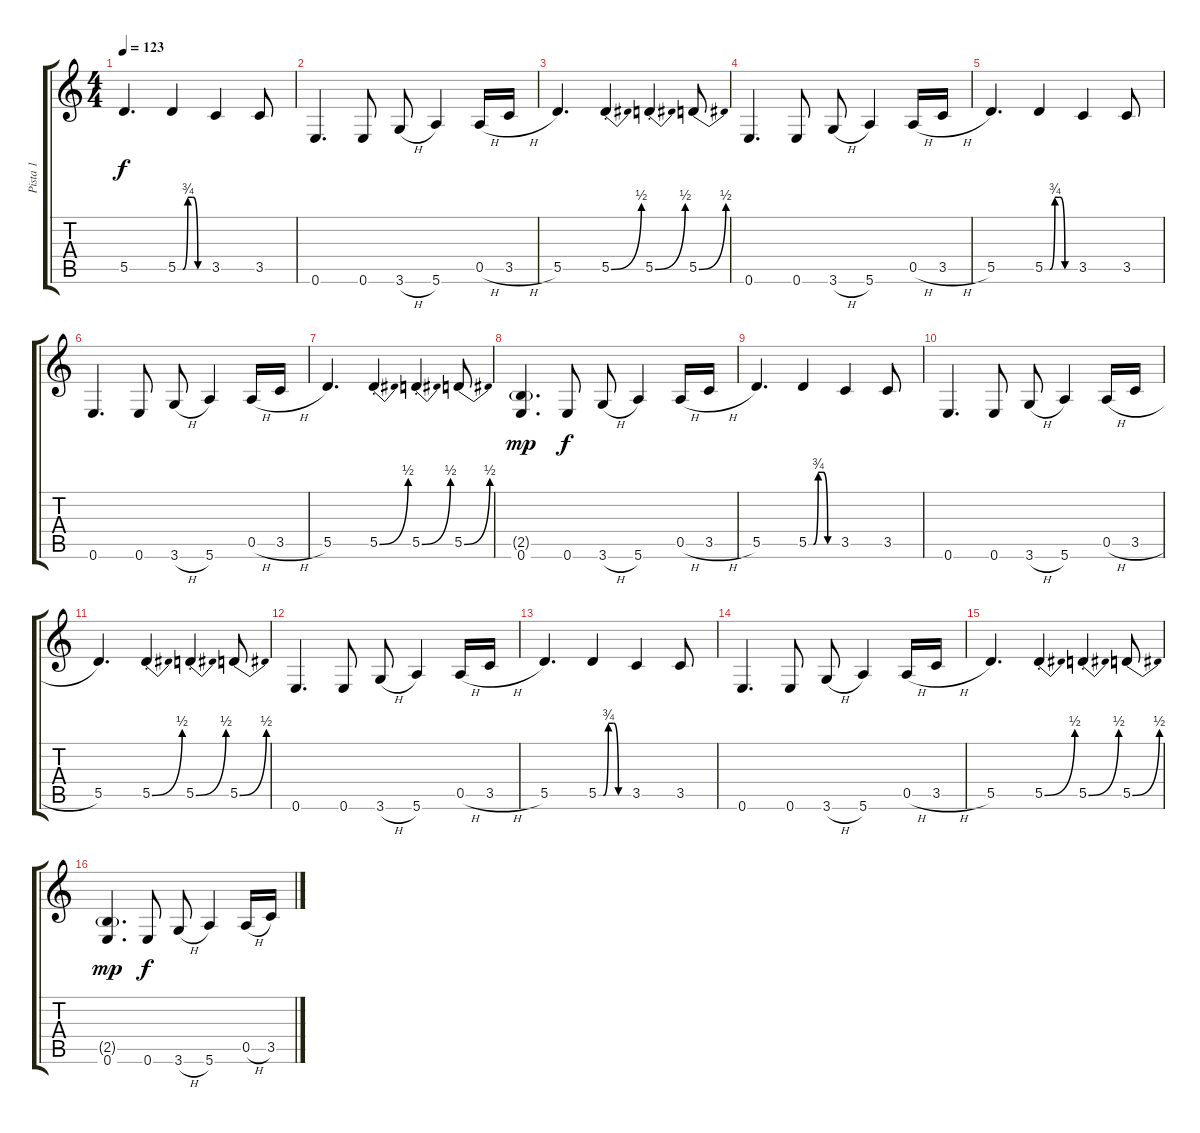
\track ("Pista 1" "Pista 1") {instrument overdrivenguitar}
\staff {score tabs}
\tuning (E4 B3 G3 D3 A2 E2) {hide}
\ts (4 4)
\tempo 123
\clef g2
\ks c
5.5.4{d dy f} 5.5{be (custom 0 0 10 0 20 3 30 3 40 0 60 0)}.4 3.5.4 3.5.8 |
0.6.4{d} 0.6.8 3.6{h}.8 5.6.4 0.5{h}.16 3.5{h}.16 |
5.5.4{d} 5.5{be (bend 0 0 60 2) st}.4 5.5{be (bend 0 0 60 2) st}.4 5.5{be (bend 0 0 60 2)}.8 |
0.6.4{d} 0.6.8 3.6{h}.8 5.6.4 0.5{h}.16 3.5{h}.16 |
5.5.4{d} 5.5{be (custom 0 0 10 0 20 3 30 3 40 0 60 0)}.4 3.5.4 3.5.8 |
0.6.4{d} 0.6.8 3.6{h}.8 5.6.4 0.5{h}.16 3.5{h}.16 |
5.5.4{d} 5.5{be (bend 0 0 60 2) st}.4 5.5{be (bend 0 0 60 2) st}.4 5.5{be (bend 0 0 60 2)}.8 |
(2.5{g} 0.6).4{d dy mp volume 13} 0.6.8{dy f} 3.6{h}.8 5.6.4 0.5{h}.16 3.5{h}.16 |
5.5.4{d} 5.5{be (custom 0 0 10 0 20 3 30 3 40 0 60 0)}.4 3.5.4 3.5.8 |
0.6.4{d} 0.6.8 3.6{h}.8 5.6.4 0.5{h}.16 3.5{h}.16 |
5.5.4{d} 5.5{be (bend 0 0 60 2) st}.4 5.5{be (bend 0 0 60 2) st}.4 5.5{be (bend 0 0 60 2)}.8 |
0.6.4{d} 0.6.8 3.6{h}.8 5.6.4 0.5{h}.16 3.5{h}.16 |
5.5.4{d} 5.5{be (custom 0 0 10 0 20 3 30 3 40 0 60 0)}.4 3.5.4 3.5.8 |
0.6.4{d} 0.6.8 3.6{h}.8 5.6.4 0.5{h}.16 3.5{h}.16 |
5.5.4{d} 5.5{be (bend 0 0 60 2) st}.4 5.5{be (bend 0 0 60 2) st}.4 5.5{be (bend 0 0 60 2)}.8 |
(2.5{g} 0.6).4{d dy mp volume 13} 0.6.8{dy f} 3.6{h}.8 5.6.4 0.5{h}.16 3.5{h}.16
